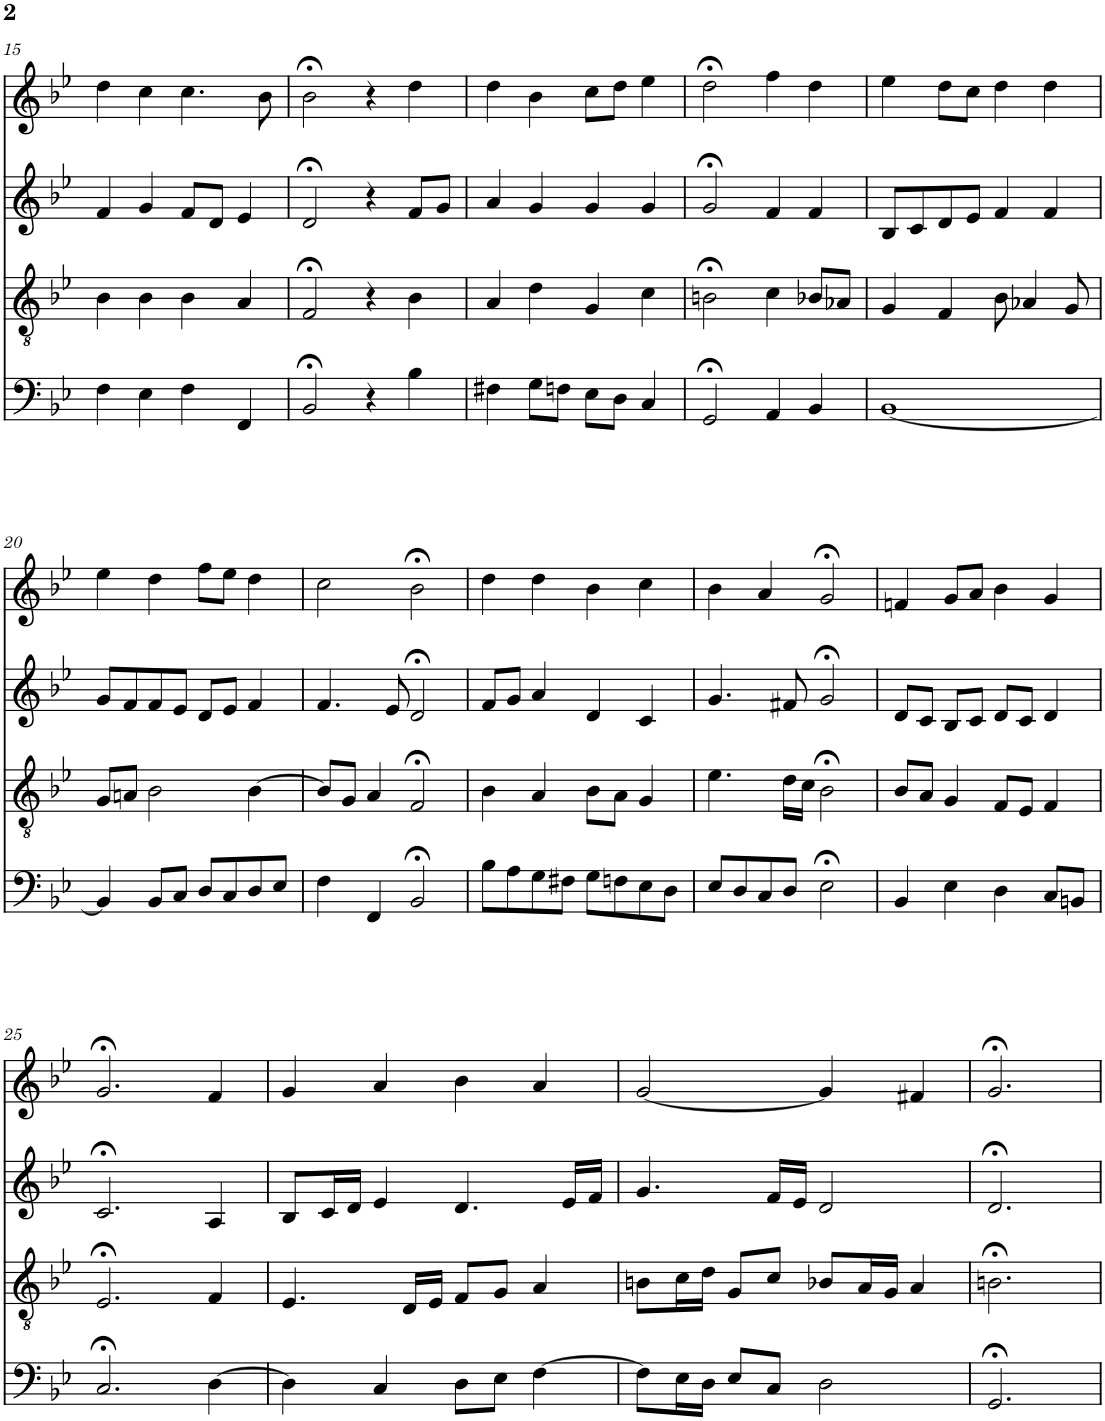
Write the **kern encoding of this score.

**kern	**kern	**kern	**kern
*part4	*part3	*part2	*part1
*staff4	*staff3	*staff2	*staff1
*I"bass	*I"tenor	*I"alto	*I"soprn
!!LO:PB:g=z
*clefF4	*clefGv2	*clefG2	*clefG2
*k[b-e-]	*k[b-e-]	*k[b-e-]	*k[b-e-]
*g:	*g:	*g:	*g:
*M4/4	*M4/4	*M4/4	*M4/4
=15	=15	=15	=15
4F\	4B-\	4f/	4dd\
4E-\	4B-\	4g/	4cc\
4F\	4B-\	8f/L	4.cc\
.	.	8d/J	.
4FF/	4A/	4e-/	.
.	.	.	8b-\
=16	=16	=16	=16
2BB-;</	2F;</	2d;</	2b-;<\
4r	4r	4r	4r
4B-\	4B-\	8f/L	4dd\
.	.	8g/J	.
=17	=17	=17	=17
4F#X\	4A/	4a/	4dd\
8G\L	4d\	4g/	4b-\
8Fn\J	.	.	.
8E-\L	4G/	4g/	8cc\L
8D\J	.	.	8dd\J
4C/	4c\	4g/	4ee-\
=18	=18	=18	=18
2GG;</	2Bn;<\	2g;</	2dd;<\
4AA/	4c\	4f/	4ff\
4BB-/	8B-X/L	4f/	4dd\
.	8A-X/J	.	.
=19	=19	=19	=19
[1BB-	4G/	8B-/L	4ee-\
.	.	8c/	.
.	4F/	8d/	8dd\L
.	.	8e-/J	8cc\J
.	8B-\	4f/	4dd\
.	4A-X/	.	.
.	.	4f/	4dd\
.	8G/	.	.
!!LO:LB:g=z
=20	=20	=20	=20
4BB-/]	8G/L	8g/L	4ee-\
.	8An/J	8f/	.
8BB-/L	2B-\	8f/	4dd\
8C/J	.	8e-/J	.
8D/L	.	8d/L	8ff\L
8C/	.	8e-/J	8ee-\J
8D/	[4B-\	4f/	4dd\
8E-/J	.	.	.
=21	=21	=21	=21
4F\	8B-/L]	4.f/	2cc\
.	8G/J	.	.
4FF/	4A/	.	.
.	.	8e-/	.
2BB-;</	2F;</	2d;</	2b-;<\
=22	=22	=22	=22
8B-\L	4B-\	8f/L	4dd\
8A\	.	8g/J	.
8G\	4A/	4a/	4dd\
8F#X\J	.	.	.
8G\L	8B-\L	4d/	4b-\
8Fn\	8A\J	.	.
8E-\	4G/	4c/	4cc\
8D\J	.	.	.
=23	=23	=23	=23
8E-/L	4.e-\	4.g/	4b-\
8D/	.	.	.
8C/	.	.	4a/
8D/J	16d\LL	8f#X/	.
.	16c\JJ	.	.
2E-;<\	2B-;<\	2g;</	2g;</
=24	=24	=24	=24
4BB-/	8B-/L	8d/L	4fn/
.	8A/J	8c/J	.
4E-\	4G/	8B-/L	8g/L
.	.	8c/J	8a/J
4D\	8F/L	8d/L	4b-\
.	8E-/J	8c/J	.
8C/L	4F/	4d/	4g/
8BBn/J	.	.	.
!!LO:LB:g=z
=25	=25	=25	=25
2.C;</	2.E-;</	2.c;</	2.g;</
[4D\	4F/	4A/	4f/
=26	=26	=26	=26
4D\]	4.E-/	8B-/L	4g/
.	.	16c/L	.
.	.	16d/JJ	.
4C/	.	4e-/	4a/
.	16D/LL	.	.
.	16E-/JJ	.	.
8D\L	8F/L	4.d/	4b-\
8E-\J	8G/J	.	.
[4F\	4A/	.	4a/
.	.	16e-/LL	.
.	.	16f/JJ	.
=27	=27	=27	=27
8F\L]	8Bn\L	4.g/	[2g/
16E-\L	16c\L	.	.
16D\JJ	16d\JJ	.	.
8E-/L	8G/L	.	.
8C/J	8c/J	16f/LL	.
.	.	16e-/JJ	.
2D\	8B-X/L	2d/	4g/]
.	16A/L	.	.
.	16G/JJ	.	.
.	4A/	.	4f#X/
=28	=28	=28	=28
2.GG;</	2.Bn;<\	2.d;</	2.g;</
=	=	=	=
*-	*-	*-	*-
